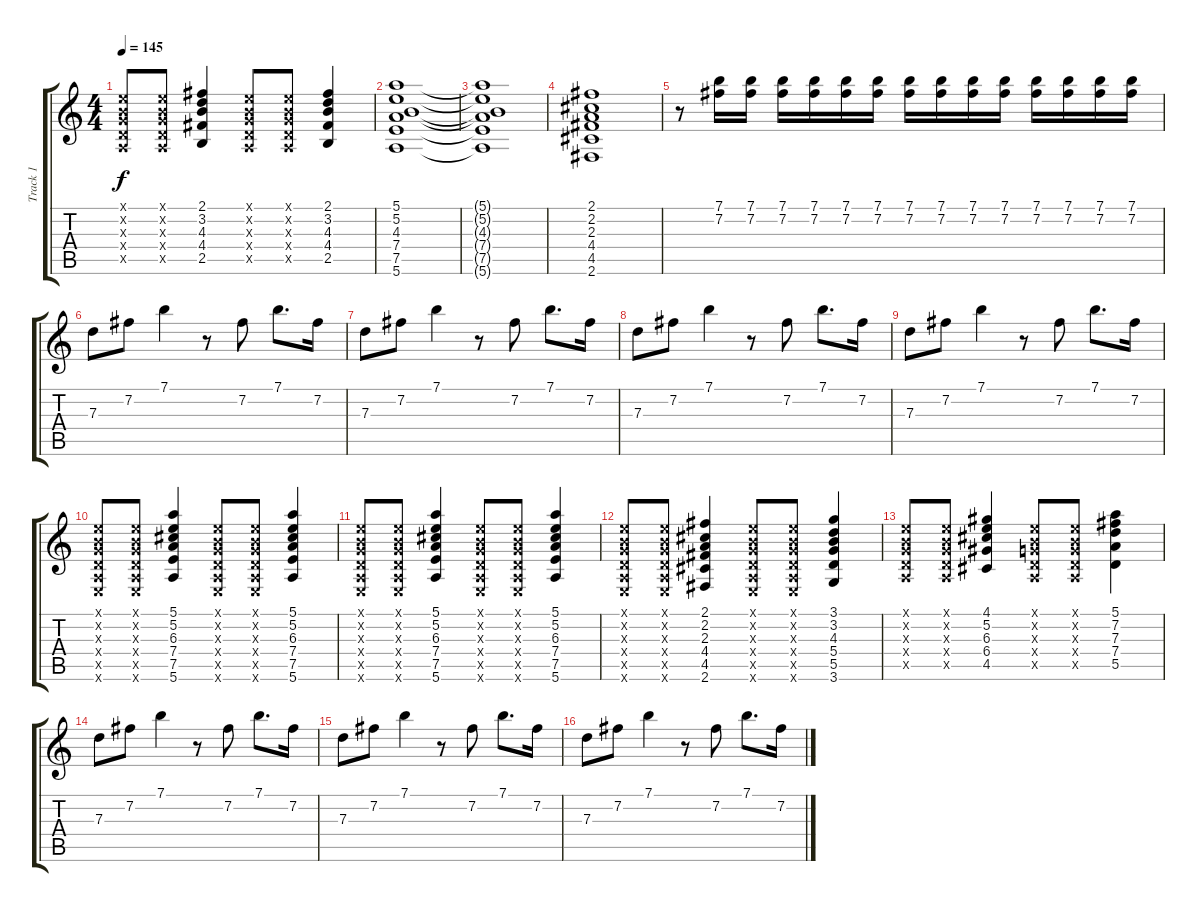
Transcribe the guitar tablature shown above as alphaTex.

\track ("Track 1" "Track 1") {instrument electricguitarjazz}
\staff {score tabs}
\tuning (E4 B3 G3 D3 A2 E2) {hide}
\ts (4 4)
\tempo 145
\clef g2
\ks c
(0.1{x} 0.2{x} 0.3{x} 0.4{x} 0.5{x}).8{dy f} (0.1{x} 0.2{x} 0.3{x} 0.4{x} 0.5{x}).8 (2.1 3.2 4.3 4.4 2.5).4 (0.1{x} 0.2{x} 0.3{x} 0.4{x} 0.5{x}).8 (0.1{x} 0.2{x} 0.3{x} 0.4{x} 0.5{x}).8 (2.1 3.2 4.3 4.4 2.5).4 |
(5.1 5.2 4.3 7.4 7.5 5.6).1 |
(5.1{t} 5.2{t} 4.3{t} 7.4{t} 7.5{t} 5.6{t}).1 |
(2.1 2.2 2.3 4.4 4.5 2.6).1 |
r.8 (7.1 7.2).16 (7.1 7.2).16 (7.1 7.2).16 (7.1 7.2).16 (7.1 7.2).16 (7.1 7.2).16 (7.1 7.2).16 (7.1 7.2).16 (7.1 7.2).16 (7.1 7.2).16 (7.1 7.2).16 (7.1 7.2).16 (7.1 7.2).16 (7.1 7.2).16 |
7.3.8 7.2.8 7.1.4 r.8 7.2.8 7.1.8{d} 7.2.16 |
7.3.8 7.2.8 7.1.4 r.8 7.2.8 7.1.8{d} 7.2.16 |
7.3.8 7.2.8 7.1.4 r.8 7.2.8 7.1.8{d} 7.2.16 |
7.3.8 7.2.8 7.1.4 r.8 7.2.8 7.1.8{d} 7.2.16 |
(0.1{x} 0.2{x} 0.3{x} 0.4{x} 0.5{x} 0.6{x}).8 (0.1{x} 0.2{x} 0.3{x} 0.4{x} 0.5{x} 0.6{x}).8 (5.1 5.2 6.3 7.4 7.5 5.6).4 (0.1{x} 0.2{x} 0.3{x} 0.4{x} 0.5{x} 0.6{x}).8 (0.1{x} 0.2{x} 0.3{x} 0.4{x} 0.5{x} 0.6{x}).8 (5.1 5.2 6.3 7.4 7.5 5.6).4 |
(0.1{x} 0.2{x} 0.3{x} 0.4{x} 0.5{x} 0.6{x}).8 (0.1{x} 0.2{x} 0.3{x} 0.4{x} 0.5{x} 0.6{x}).8 (5.1 5.2 6.3 7.4 7.5 5.6).4 (0.1{x} 0.2{x} 0.3{x} 0.4{x} 0.5{x} 0.6{x}).8 (0.1{x} 0.2{x} 0.3{x} 0.4{x} 0.5{x} 0.6{x}).8 (5.1 5.2 6.3 7.4 7.5 5.6).4 |
(0.1{x} 0.2{x} 0.3{x} 0.4{x} 0.5{x} 0.6{x}).8 (0.1{x} 0.2{x} 0.3{x} 0.4{x} 0.5{x} 0.6{x}).8 (2.1 2.2 2.3 4.4 4.5 2.6).4 (0.1{x} 0.2{x} 0.3{x} 0.4{x} 0.5{x} 0.6{x}).8 (0.1{x} 0.2{x} 0.3{x} 0.4{x} 0.5{x} 0.6{x}).8 (3.1 3.2 4.3 5.4 5.5 3.6).4 |
(0.1{x} 0.2{x} 0.3{x} 0.4{x} 0.5{x}).8 (0.1{x} 0.2{x} 0.3{x} 0.4{x} 0.5{x}).8 (4.1 5.2 6.3 6.4 4.5).4 (0.1{x} 0.2{x} 0.3{x} 0.4{x} 0.5{x}).8 (0.1{x} 0.2{x} 0.3{x} 0.4{x} 0.5{x}).8 (5.1 7.2 7.3 7.4 5.5).4 |
7.3.8 7.2.8 7.1.4 r.8 7.2.8 7.1.8{d} 7.2.16 |
7.3.8 7.2.8 7.1.4 r.8 7.2.8 7.1.8{d} 7.2.16 |
7.3.8 7.2.8 7.1.4 r.8 7.2.8 7.1.8{d} 7.2.16
